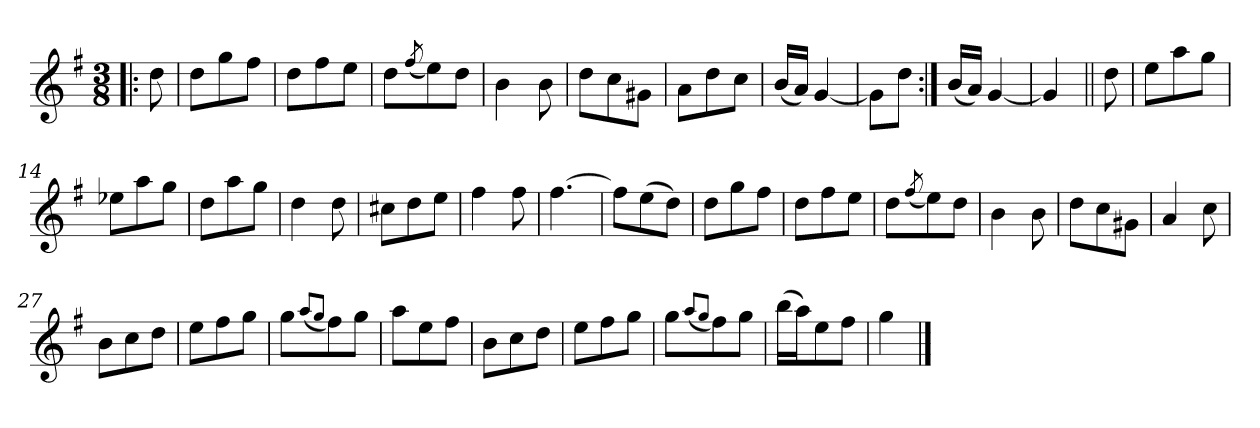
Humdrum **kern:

**kern
*part1
*staff1
*clefG2
*k[f#]
*G:
*M3/8
*MM114
=1!|:
8dd\
=2
8dd\L
8gg\
8ff#\J
=3
8dd\L
8ff#\
8ee\J
=4
8dd\L
(<8qff#/
8ee\)
8dd\J
=5
4b\
8b\
=6
8dd\L
8cc\
8g#X\J
=7
8a\L
8dd\
8cc\J
=8
(<16b/LL
16a/JJ)
[4g/
=9
8g\L]
8dd\J
=10:|!
(<16b/LL
16a/JJ)
[4g/
=11
4g/]
=12||
8dd\
=13
8ee\L
8aa\
8gg\J
=14
8ee-X\L
8aa\
8gg\J
!!LO:LB:g=z
=15
8dd\L
8aa\
8gg\J
=16
4dd\
8dd\
=17
8cc#X\L
8dd\
8ee\J
=18
4ff#\
8ff#\
=19
[4.ff#\
=20
8ff#\L]
(>8ee\
8dd\J)
=21
8dd\L
8gg\
8ff#\J
=22
8dd\L
8ff#\
8ee\J
=23
8dd\L
(<8qff#/
8ee\)
8dd\J
=24
4b\
8b\
=25
8dd\L
8cc\
8g#X\J
=26
4a/
8cc\
=27
8b\L
8cc\
8dd\J
=28
8ee\L
8ff#\
8gg\J
!!LO:LB:g=z
=29
8gg\L
(<8qaa/L
8qgg/J
8ff#\)
8gg\J
=30
8aa\L
8ee\
8ff#\J
=31
8b\L
8cc\
8dd\J
=32
8ee\L
8ff#\
8gg\J
=33
8gg\L
(<8qaa/L
8qgg/J
8ff#\)
8gg\J
=34
(>16bb\LL
16aa\J)
8ee\
8ff#\J
=35
4gg\
==
*-
